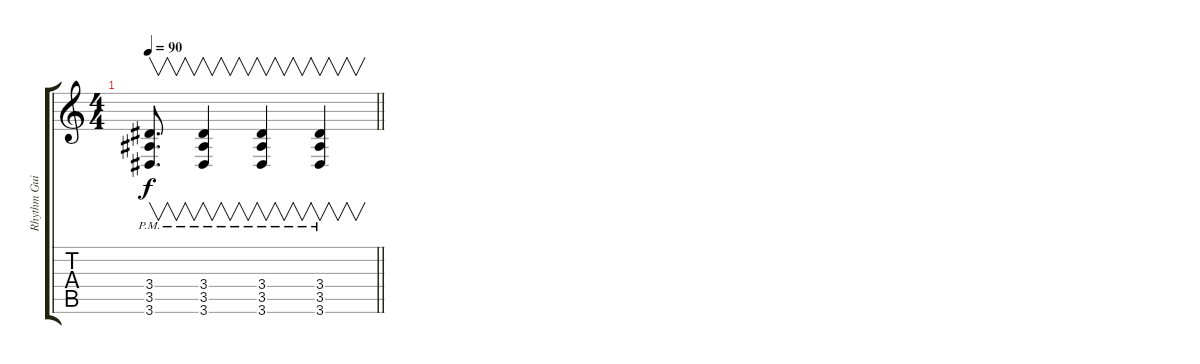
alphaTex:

\track ("Rhythm Guitar" "Rhythm Gui") {instrument distortionguitar}
\staff {score tabs}
\tuning (D4 A3 F3 C3 G2 C2) {hide}
\ts (4 4)
\tempo 90
\clef g2
\barLineRight lightlight
\ks c
(3.4{pm t} 3.5{pm t} 3.6{pm t}).8{v d dy f} (3.4{pm} 3.5{pm} 3.6{pm}).4{v} (3.4{pm} 3.5{pm} 3.6{pm}).4{v} (3.4{pm} 3.5{pm} 3.6{pm}).4{v}
